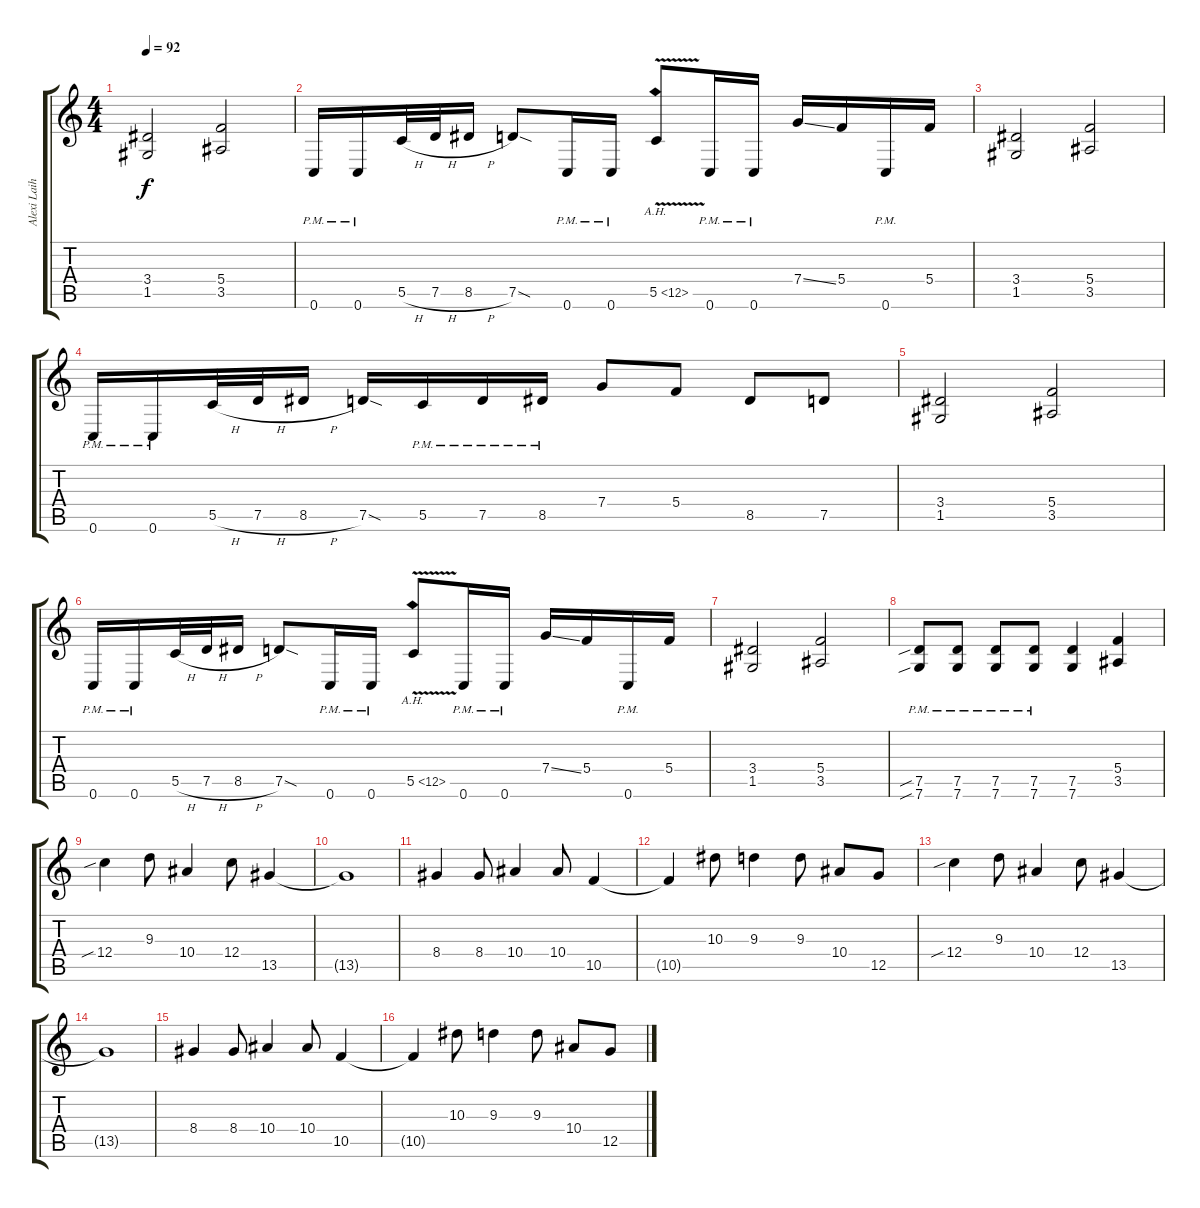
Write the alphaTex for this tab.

\track ("Alexi Laiho" "Alexi Laih") {instrument distortionguitar}
\staff {score tabs}
\tuning (D4 A3 F3 C3 G2 C2) {hide}
\ts (4 4)
\tempo 92
\clef g2
\ks c
(3.4 1.5).2{dy f} (5.4 3.5).2 |
0.6{pm}.16 0.6{pm}.16 5.5{h}.32 7.5{h}.32 8.5{h}.16 7.5{sod}.8 0.6{pm}.16 0.6{pm}.16 5.5{ah 7 v}.8 0.6{pm}.16 0.6{pm}.16 7.4{ss}.16 5.4.16 0.6{pm}.16 5.4.16 |
(3.4 1.5).2 (5.4 3.5).2 |
0.6{pm}.16 0.6{pm}.16 5.5{h}.32 7.5{h}.32 8.5{h}.16 7.5{sod}.16 5.5{pm}.16 7.5{pm}.16 8.5{pm}.16 7.4.8 5.4.8 8.5.8 7.5.8 |
(3.4 1.5).2 (5.4 3.5).2 |
0.6{pm}.16 0.6{pm}.16 5.5{h}.32 7.5{h}.32 8.5{h}.16 7.5{sod}.8 0.6{pm}.16 0.6{pm}.16 5.5{ah 7 v}.8 0.6{pm}.16 0.6{pm}.16 7.4{ss}.16 5.4.16 0.6{pm}.16 5.4.16 |
(3.4 1.5).2 (5.4 3.5).2 |
(7.5{sib pm} 7.6{sib}).8 (7.5{pm} 7.6{pm}).8 (7.5{pm} 7.6{pm}).8 (7.5{pm} 7.6{pm}).8 (7.5 7.6).4 (5.4 3.5).4 |
12.4{sib}.4 9.3.8 10.4.4 12.4.8 13.5.4 |
13.5{t}.1 |
8.4.4 8.4.8 10.4.4 10.4.8 10.5.4 |
10.5{t}.4 10.3.8 9.3.4 9.3.8 10.4.8 12.5.8 |
12.4{sib}.4 9.3.8 10.4.4 12.4.8 13.5.4 |
13.5{t}.1 |
8.4.4 8.4.8 10.4.4 10.4.8 10.5.4 |
10.5{t}.4 10.3.8 9.3.4 9.3.8 10.4.8 12.5.8
